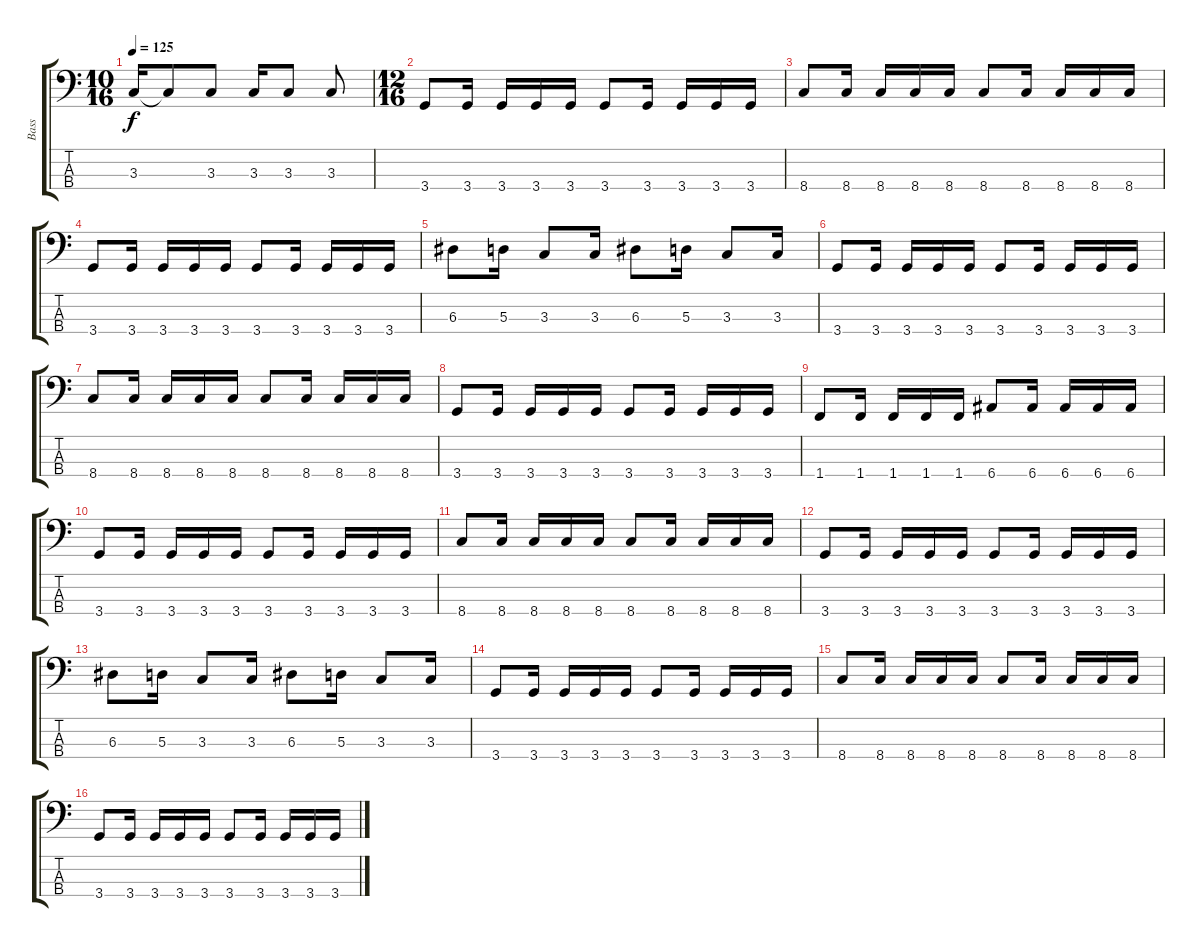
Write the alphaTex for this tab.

\track ("Bass" "Bass") {instrument electricbassfinger}
\staff {score tabs}
\tuning (G2 D2 A1 E1) {hide}
\ts (10 16)
\tempo 125
\clef f4
\ks c
3.3.16{dy f} 3.3{t}.8 3.3.8 3.3.16 3.3.8 3.3.8 |
\ts (12 16)
3.4.8 3.4.16 3.4.16 3.4.16 3.4.16 3.4.8 3.4.16 3.4.16 3.4.16 3.4.16 |
8.4.8 8.4.16 8.4.16 8.4.16 8.4.16 8.4.8 8.4.16 8.4.16 8.4.16 8.4.16 |
3.4.8 3.4.16 3.4.16 3.4.16 3.4.16 3.4.8 3.4.16 3.4.16 3.4.16 3.4.16 |
6.3.8 5.3.16 3.3.8 3.3.16 6.3.8 5.3.16 3.3.8 3.3.16 |
3.4.8 3.4.16 3.4.16 3.4.16 3.4.16 3.4.8 3.4.16 3.4.16 3.4.16 3.4.16 |
8.4.8 8.4.16 8.4.16 8.4.16 8.4.16 8.4.8 8.4.16 8.4.16 8.4.16 8.4.16 |
3.4.8 3.4.16 3.4.16 3.4.16 3.4.16 3.4.8 3.4.16 3.4.16 3.4.16 3.4.16 |
1.4.8 1.4.16 1.4.16 1.4.16 1.4.16 6.4.8 6.4.16 6.4.16 6.4.16 6.4.16 |
3.4.8 3.4.16 3.4.16 3.4.16 3.4.16 3.4.8 3.4.16 3.4.16 3.4.16 3.4.16 |
8.4.8 8.4.16 8.4.16 8.4.16 8.4.16 8.4.8 8.4.16 8.4.16 8.4.16 8.4.16 |
3.4.8 3.4.16 3.4.16 3.4.16 3.4.16 3.4.8 3.4.16 3.4.16 3.4.16 3.4.16 |
6.3.8 5.3.16 3.3.8 3.3.16 6.3.8 5.3.16 3.3.8 3.3.16 |
3.4.8 3.4.16 3.4.16 3.4.16 3.4.16 3.4.8 3.4.16 3.4.16 3.4.16 3.4.16 |
8.4.8 8.4.16 8.4.16 8.4.16 8.4.16 8.4.8 8.4.16 8.4.16 8.4.16 8.4.16 |
3.4.8 3.4.16 3.4.16 3.4.16 3.4.16 3.4.8 3.4.16 3.4.16 3.4.16 3.4.16
